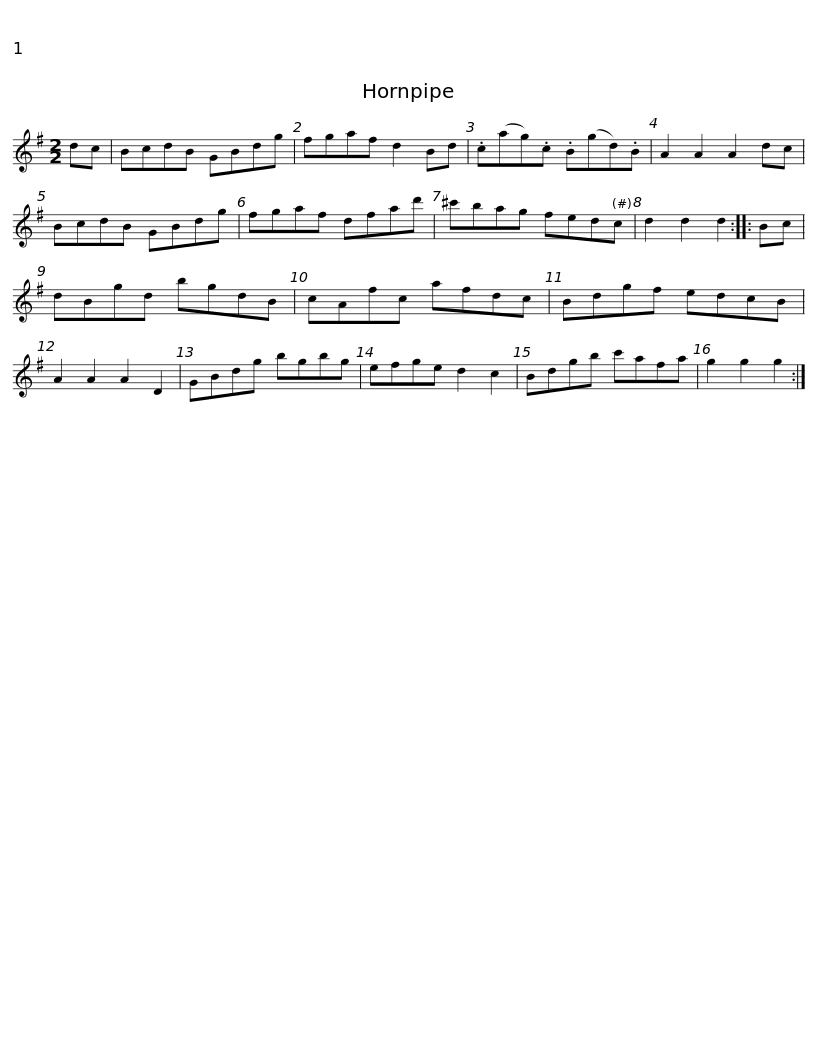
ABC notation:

X:1
L:1/8
M:2/2
I:linebreak $
K:G
V:1 treble
V:1
 dc | BcdB GBdg | fgaf d2 Bd | .c(ag).c .B(gd).B | A2 A2 A2 dc | %5
 BcdB GBdg |$ fgaf dfad' | ^c'bag fedc | d2 d2 d2 :: Bc | %10
 dBgd bgdB | cAfc afdc |$ Bdgf edcB | A2 A2 A2 D2 | GBdg bgbg | %15
 efge d2 c2 | Bdgb c'afa | g2 g2 g2 :| %18
